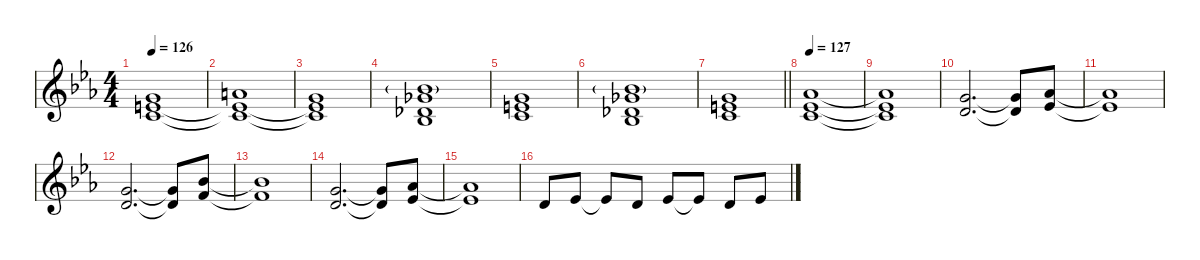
\defaultSystemsLayout 4
\hideDynamics
\bracketExtendMode nobrackets
\singleTrackTrackNamePolicy hidden
\multiTrackTrackNamePolicy hidden
\firstSystemTrackNameMode fullname
\otherSystemsTrackNameOrientation horizontal
\track ("Synth" "vln.") {instrument stringensemble1}
\staff {score}
\tuning (E4 C4 G3 C3 G2 C2)
\ts (4 4)
\tempo 126
\clef g2
\ks cminor
(3.1{acc forcenatural} 4.2{acc forcenatural} 5.3{acc forcenatural}).1{dy f beam Up} |
(5.1{acc forcenatural} 4.2{t acc forcenatural} 5.3{t acc forcenatural}).1{beam Up} |
(3.1{acc forcenatural} 4.2{t acc forcenatural} 5.3{t acc forcenatural}).1{beam Up} |
(6.1{g acc b} 6.2{acc b} 6.3{acc b} 10.4{acc b}).1{beam Up} |
(0.1{acc forcenatural} 7.2{acc forcenatural} 5.3{acc forcenatural}).1{beam Up} |
(6.1{g acc b} 6.2{acc b} 6.3{acc b} 10.4{acc b}).1{beam Up} |
\barLineRight lightlight
(0.1{acc forcenatural} 7.2{acc forcenatural} 5.3{acc forcenatural}).1{beam Up} |
\tempo 127
(4.1{acc b} 3.2{acc b} 5.3{acc forcenatural}).1{beam Up} |
(4.1{t acc b} 3.2{t acc b} 5.3{t acc forcenatural}).1{beam Up} |
(3.1{acc forcenatural} 2.2{acc forcenatural}).2{d beam Up} (3.1{t acc forcenatural} 2.2{t acc forcenatural}).8{beam Up} (4.1{acc b} 3.2{acc b}).8{beam Up} |
(4.1{t acc b} 3.2{t acc b}).1{beam Up} |
(3.1{acc forcenatural} 2.2{acc forcenatural}).2{d beam Up} (3.1{t acc forcenatural} 2.2{t acc forcenatural}).8{beam Up} (6.1{acc b} 5.2{acc forcenatural}).8{beam Up} |
(6.1{t acc b} 5.2{t acc forcenatural}).1{beam Up} |
(3.1{acc forcenatural} 2.2{acc forcenatural}).2{d beam Up} (3.1{t acc forcenatural} 2.2{t acc forcenatural}).8{beam Up} (4.1{acc b} 3.2{acc b}).8{beam Up} |
(4.1{t acc b} 3.2{t acc b}).1{beam Up} |
2.2{acc forcenatural}.8{beam Up} 3.2{acc b}.8{beam Up} 3.2{t acc b}.8{beam Up} 2.2{acc forcenatural}.8{beam Up} 3.2{acc b}.8{beam Up} 3.2{t acc b}.8{beam Up} 2.2{acc forcenatural}.8{beam Up} 3.2{acc b}.8{beam Up}
